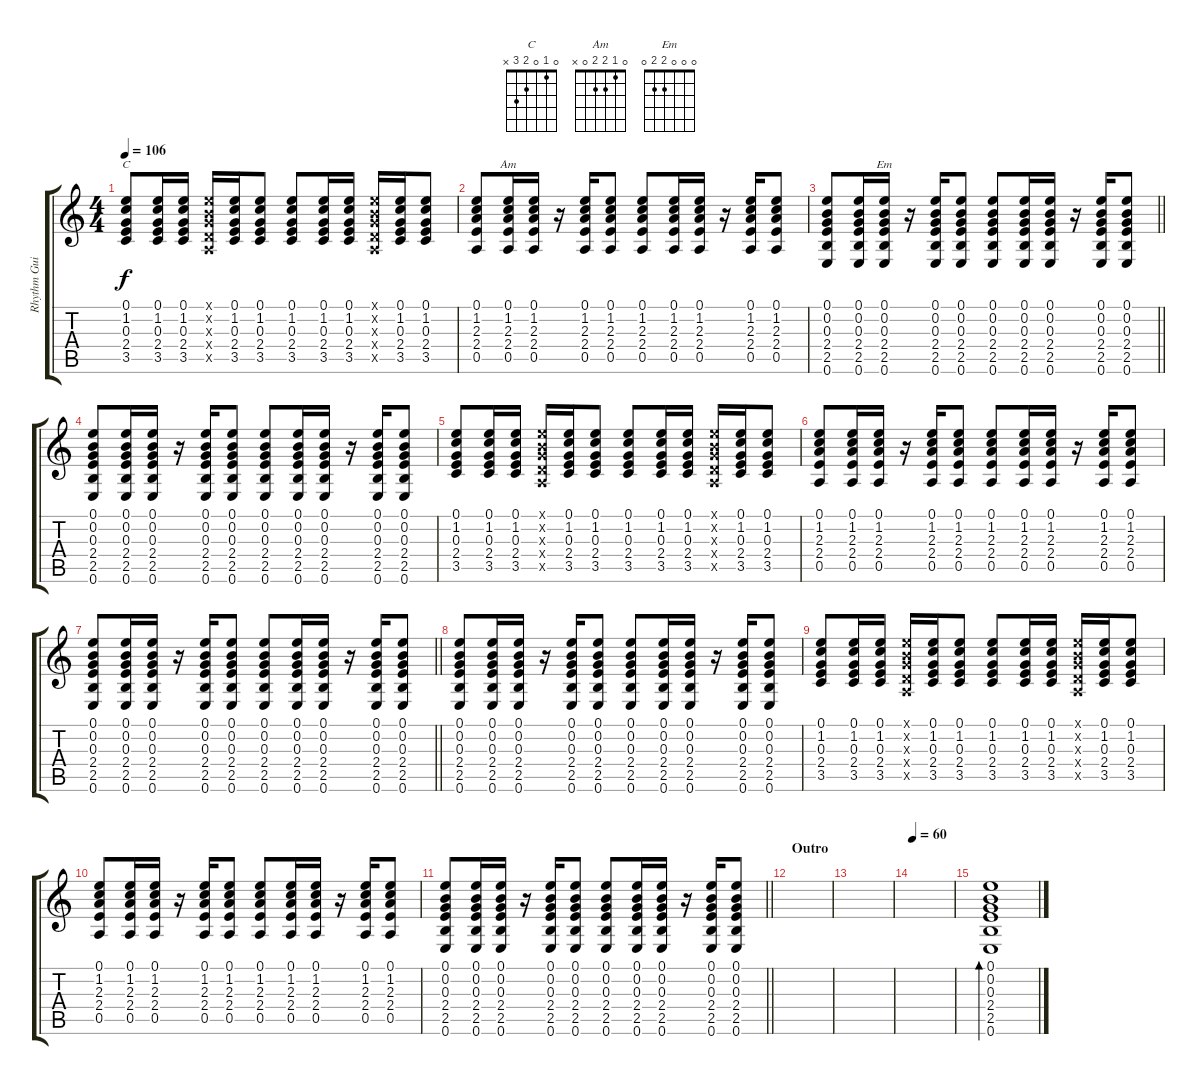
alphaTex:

\track ("Rhythm Guitar" "Rhythm Gui") {instrument acousticguitarsteel}
\staff {score tabs}
\tuning (E4 B3 G3 D3 A2 E2) {hide}
\chord ("C" 0 1 0 2 3 x)
\chord ("Am" 0 1 2 2 0 x)
\chord ("Em" 0 0 0 2 2 0)
\ts (4 4)
\tempo 106
\clef g2
\ks c
(0.1 1.2 0.3 2.4 3.5).8{ch "C" dy f} (0.1 1.2 0.3 2.4 3.5).16 (0.1 1.2 0.3 2.4 3.5).16 (0.1{x} 0.2{x} 0.3{x} 0.4{x} 0.5{x}).16 (0.1 1.2 0.3 2.4 3.5).16 (0.1 1.2 0.3 2.4 3.5).8 (0.1 1.2 0.3 2.4 3.5).8 (0.1 1.2 0.3 2.4 3.5).16 (0.1 1.2 0.3 2.4 3.5).16 (0.1{x} 0.2{x} 0.3{x} 0.4{x} 0.5{x}).16 (0.1 1.2 0.3 2.4 3.5).16 (0.1 1.2 0.3 2.4 3.5).8 |
(0.1 1.2 2.3 2.4 0.5).8 (0.1 1.2 2.3 2.4 0.5).16{ch "Am"} (0.1 1.2 2.3 2.4 0.5).16 r.16 (0.1 1.2 2.3 2.4 0.5).16 (0.1 1.2 2.3 2.4 0.5).8 (0.1 1.2 2.3 2.4 0.5).8 (0.1 1.2 2.3 2.4 0.5).16 (0.1 1.2 2.3 2.4 0.5).16 r.16 (0.1 1.2 2.3 2.4 0.5).16 (0.1 1.2 2.3 2.4 0.5).8 |
\barLineRight lightlight
(0.1 0.2 0.3 2.4 2.5 0.6).8 (0.1 0.2 0.3 2.4 2.5 0.6).16 (0.1 0.2 0.3 2.4 2.5 0.6).16{ch "Em"} r.16 (0.1 0.2 0.3 2.4 2.5 0.6).16 (0.1 0.2 0.3 2.4 2.5 0.6).8 (0.1 0.2 0.3 2.4 2.5 0.6).8 (0.1 0.2 0.3 2.4 2.5 0.6).16 (0.1 0.2 0.3 2.4 2.5 0.6).16 r.16 (0.1 0.2 0.3 2.4 2.5 0.6).16 (0.1 0.2 0.3 2.4 2.5 0.6).8 |
(0.1 0.2 0.3 2.4 2.5 0.6).8 (0.1 0.2 0.3 2.4 2.5 0.6).16 (0.1 0.2 0.3 2.4 2.5 0.6).16 r.16 (0.1 0.2 0.3 2.4 2.5 0.6).16 (0.1 0.2 0.3 2.4 2.5 0.6).8 (0.1 0.2 0.3 2.4 2.5 0.6).8 (0.1 0.2 0.3 2.4 2.5 0.6).16 (0.1 0.2 0.3 2.4 2.5 0.6).16 r.16 (0.1 0.2 0.3 2.4 2.5 0.6).16 (0.1 0.2 0.3 2.4 2.5 0.6).8 |
(0.1 1.2 0.3 2.4 3.5).8 (0.1 1.2 0.3 2.4 3.5).16 (0.1 1.2 0.3 2.4 3.5).16 (0.1{x} 0.2{x} 0.3{x} 0.4{x} 0.5{x}).16 (0.1 1.2 0.3 2.4 3.5).16 (0.1 1.2 0.3 2.4 3.5).8 (0.1 1.2 0.3 2.4 3.5).8 (0.1 1.2 0.3 2.4 3.5).16 (0.1 1.2 0.3 2.4 3.5).16 (0.1{x} 0.2{x} 0.3{x} 0.4{x} 0.5{x}).16 (0.1 1.2 0.3 2.4 3.5).16 (0.1 1.2 0.3 2.4 3.5).8 |
(0.1 1.2 2.3 2.4 0.5).8 (0.1 1.2 2.3 2.4 0.5).16 (0.1 1.2 2.3 2.4 0.5).16 r.16 (0.1 1.2 2.3 2.4 0.5).16 (0.1 1.2 2.3 2.4 0.5).8 (0.1 1.2 2.3 2.4 0.5).8 (0.1 1.2 2.3 2.4 0.5).16 (0.1 1.2 2.3 2.4 0.5).16 r.16 (0.1 1.2 2.3 2.4 0.5).16 (0.1 1.2 2.3 2.4 0.5).8 |
\barLineRight lightlight
(0.1 0.2 0.3 2.4 2.5 0.6).8 (0.1 0.2 0.3 2.4 2.5 0.6).16 (0.1 0.2 0.3 2.4 2.5 0.6).16 r.16 (0.1 0.2 0.3 2.4 2.5 0.6).16 (0.1 0.2 0.3 2.4 2.5 0.6).8 (0.1 0.2 0.3 2.4 2.5 0.6).8 (0.1 0.2 0.3 2.4 2.5 0.6).16 (0.1 0.2 0.3 2.4 2.5 0.6).16 r.16 (0.1 0.2 0.3 2.4 2.5 0.6).16 (0.1 0.2 0.3 2.4 2.5 0.6).8 |
(0.1 0.2 0.3 2.4 2.5 0.6).8 (0.1 0.2 0.3 2.4 2.5 0.6).16 (0.1 0.2 0.3 2.4 2.5 0.6).16 r.16 (0.1 0.2 0.3 2.4 2.5 0.6).16 (0.1 0.2 0.3 2.4 2.5 0.6).8 (0.1 0.2 0.3 2.4 2.5 0.6).8 (0.1 0.2 0.3 2.4 2.5 0.6).16 (0.1 0.2 0.3 2.4 2.5 0.6).16 r.16 (0.1 0.2 0.3 2.4 2.5 0.6).16 (0.1 0.2 0.3 2.4 2.5 0.6).8 |
(0.1 1.2 0.3 2.4 3.5).8 (0.1 1.2 0.3 2.4 3.5).16 (0.1 1.2 0.3 2.4 3.5).16 (0.1{x} 0.2{x} 0.3{x} 0.4{x} 0.5{x}).16 (0.1 1.2 0.3 2.4 3.5).16 (0.1 1.2 0.3 2.4 3.5).8 (0.1 1.2 0.3 2.4 3.5).8 (0.1 1.2 0.3 2.4 3.5).16 (0.1 1.2 0.3 2.4 3.5).16 (0.1{x} 0.2{x} 0.3{x} 0.4{x} 0.5{x}).16 (0.1 1.2 0.3 2.4 3.5).16 (0.1 1.2 0.3 2.4 3.5).8 |
(0.1 1.2 2.3 2.4 0.5).8 (0.1 1.2 2.3 2.4 0.5).16 (0.1 1.2 2.3 2.4 0.5).16 r.16 (0.1 1.2 2.3 2.4 0.5).16 (0.1 1.2 2.3 2.4 0.5).8 (0.1 1.2 2.3 2.4 0.5).8 (0.1 1.2 2.3 2.4 0.5).16 (0.1 1.2 2.3 2.4 0.5).16 r.16 (0.1 1.2 2.3 2.4 0.5).16 (0.1 1.2 2.3 2.4 0.5).8 |
\barLineRight lightlight
(0.1 0.2 0.3 2.4 2.5 0.6).8 (0.1 0.2 0.3 2.4 2.5 0.6).16 (0.1 0.2 0.3 2.4 2.5 0.6).16 r.16 (0.1 0.2 0.3 2.4 2.5 0.6).16 (0.1 0.2 0.3 2.4 2.5 0.6).8 (0.1 0.2 0.3 2.4 2.5 0.6).8 (0.1 0.2 0.3 2.4 2.5 0.6).16 (0.1 0.2 0.3 2.4 2.5 0.6).16 r.16 (0.1 0.2 0.3 2.4 2.5 0.6).16 (0.1 0.2 0.3 2.4 2.5 0.6).8 |
\section ("" "Outro")
|
|
\tempo 60
|
(0.1 0.2 0.3 2.4 2.5 0.6).1{bd 240}
